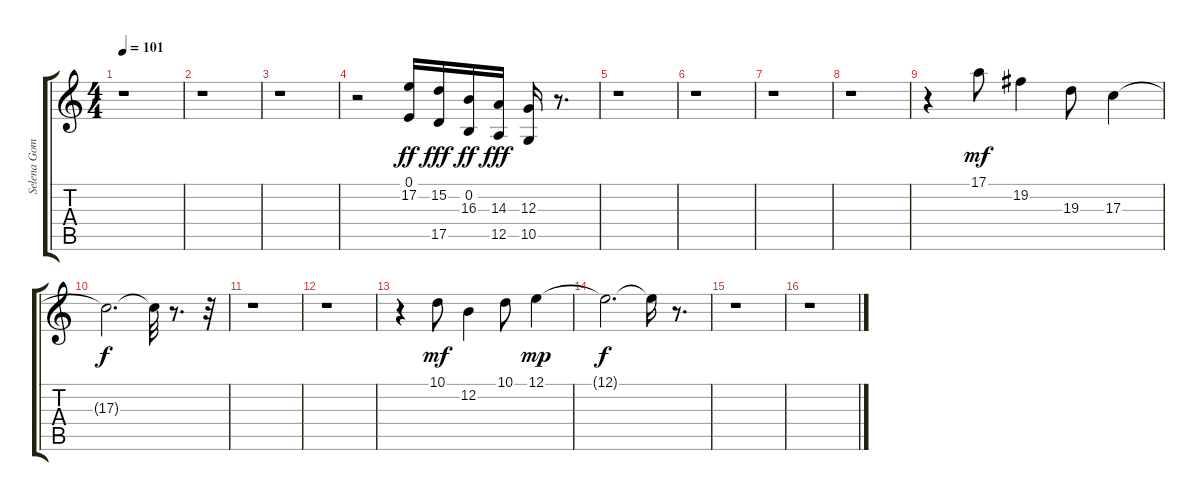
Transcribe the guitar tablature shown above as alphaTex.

\track ("Selena Gomez - Magic" "Selena Gom") {instrument pizzicatostrings}
\staff {score tabs}
\tuning (E4 B3 G3 D3 A2 E2) {hide}
\ts (4 4)
\tempo 101
\clef g2
\ks c
r.1{dy fff} |
r.1 |
r.1 |
r.2 (0.1 17.2).16{dy ff} (15.2 17.5).16{dy fff} (0.2 16.3).16{dy ff} (14.3 12.5).16{dy fff} (12.3 10.5).16 r.8{d} |
r.1 |
r.1 |
r.1 |
r.1 |
r.4 17.1.8{dy mf} 19.2.4 19.3.8 17.3.4 |
17.3{t}.2{d dy f} 17.3{t}.32 r.8{d} r.32 |
r.1 |
r.1 |
r.4 10.1.8{dy mf} 12.2.4 10.1.8 12.1.4{dy mp} |
12.1{t}.2{d dy f} 12.1{t}.16 r.8{d} |
r.1 |
r.1
